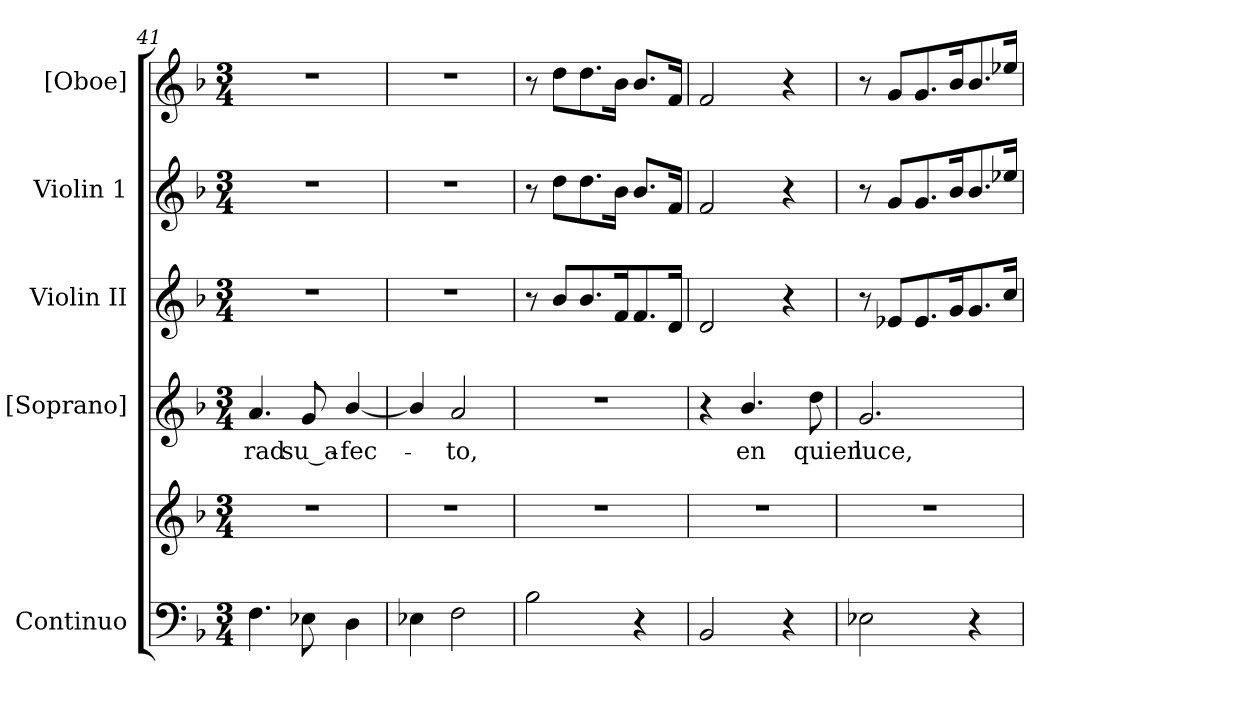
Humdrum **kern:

**kern	**kern	**kern	**text	**kern	**kern	**kern
*part5	*part5	*part4	*part4	*part3	*part2	*part1
*staff6	*staff5	*staff4	*staff4	*staff3	*staff2	*staff1
*I"Continuo	*	*I"[Soprano]	*	*I"Violin II	*I"Violin 1	*I"[Oboe]
*I'Cont.	*	*I'A.	*	*I'Vln. II	*I'Vln. 1	*I'Ob.
*clefF4	*clefG2	*clefG2	*	*clefG2	*clefG2	*clefG2
*k[b-]	*k[b-]	*k[b-]	*	*k[b-]	*k[b-]	*k[b-]
*F:	*F:	*F:	*	*F:	*F:	*F:
*M3/4	*M3/4	*M3/4	*	*M3/4	*M3/4	*M3/4
=41	=41	=41	=41	=41	=41	=41
!	!LO:N:vis=1	!	!	!	!	!
!	!	!	!LO:LY:b:color=#000000	!LO:N:vis=1	!LO:N:vis=1	!LO:N:vis=1
4.Fi\	2.r	4.ai/	-rad	2.r	2.r	2.r
!	!	!	!LO:LY:b:color=#000000	!	!	!
8E-Xi\	.	8gi/	su_a-	.	.	.
!	!	!	!LO:LY:b:color=#000000	!	!	!
4Di\	.	[4b-i/	-fec-	.	.	.
=42	=42	=42	=42	=42	=42	=42
!	!LO:N:vis=1	!	!	!LO:N:vis=1	!LO:N:vis=1	!LO:N:vis=1
4E-Xi\	2.r	4b-i/]	.	2.r	2.r	2.r
!	!	!	!LO:LY:b:color=#000000	!	!	!
2Fi\	.	2ai/	-to,	.	.	.
!!LO:LB:g=z
=43	=43	=43	=43	=43	=43	=43
!	!LO:N:vis=1	!LO:N:vis=1	!	!	!	!
2B-i\	2.r	2.r	.	8r	8r	8r
.	.	.	.	8b-i/L	8ddi\L	8ddi\L
.	.	.	.	8.b-i/	8.ddi\	8.ddi\
.	.	.	.	16fi/k	16b-i\Jk	16b-i\Jk
4r	.	.	.	8.fi/	8.b-i/L	8.b-i/L
.	.	.	.	16di/Jk	16fi/Jk	16fi/Jk
=44	=44	=44	=44	=44	=44	=44
!	!LO:N:vis=1	!	!	!	!	!
2BB-i/	2.r	4r	.	2di/	2fi/	2fi/
!	!	!	!LO:LY:b:color=#000000	!	!	!
.	.	4.b-i/	en	.	.	.
4r	.	.	.	4r	4r	4r
!	!	!	!LO:LY:b:color=#000000	!	!	!
.	.	8ddi\	quien	.	.	.
=45	=45	=45	=45	=45	=45	=45
!	!LO:N:vis=1	!	!	!	!	!
!	!	!	!LO:LY:b:color=#000000	!	!	!
2E-Xi\	2.r	2.gi/	luce,	8r	8r	8r
.	.	.	.	8e-Xi/L	8gi/L	8gi/L
.	.	.	.	8.e-i/	8.gi/	8.gi/
.	.	.	.	16gi/k	16b-i/k	16b-i/k
4r	.	.	.	8.gi/	8.b-i/	8.b-i/
.	.	.	.	16cci/Jk	16ee-Xi/Jk	16ee-Xi/Jk
=	=	=	=	=	=	=
*-	*-	*-	*-	*-	*-	*-
